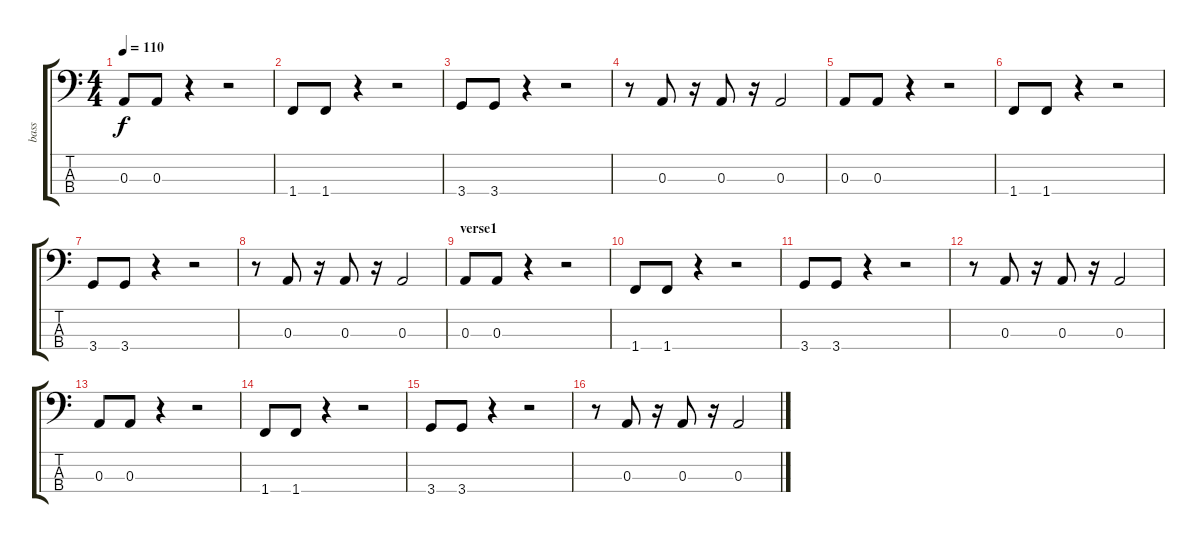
\track ("bass" "bass") {instrument electricbasspick}
\staff {score tabs}
\tuning (G2 D2 A1 E1) {hide}
\ts (4 4)
\tempo 110
\clef f4
\ks c
0.3.8{dy f instrument electricbasspick} 0.3.8 r.4 r.2 |
1.4.8 1.4.8 r.4 r.2 |
3.4.8 3.4.8 r.4 r.2 |
r.8 0.3.8 r.16 0.3.8 r.16 0.3.2 |
0.3.8 0.3.8 r.4 r.2 |
1.4.8 1.4.8 r.4 r.2 |
3.4.8 3.4.8 r.4 r.2 |
r.8 0.3.8 r.16 0.3.8 r.16 0.3.2 |
\section ("" "verse1")
0.3.8 0.3.8 r.4 r.2 |
1.4.8 1.4.8 r.4 r.2 |
3.4.8 3.4.8 r.4 r.2 |
r.8 0.3.8 r.16 0.3.8 r.16 0.3.2 |
0.3.8 0.3.8 r.4 r.2 |
1.4.8 1.4.8 r.4 r.2 |
3.4.8 3.4.8 r.4 r.2 |
r.8 0.3.8 r.16 0.3.8 r.16 0.3.2
